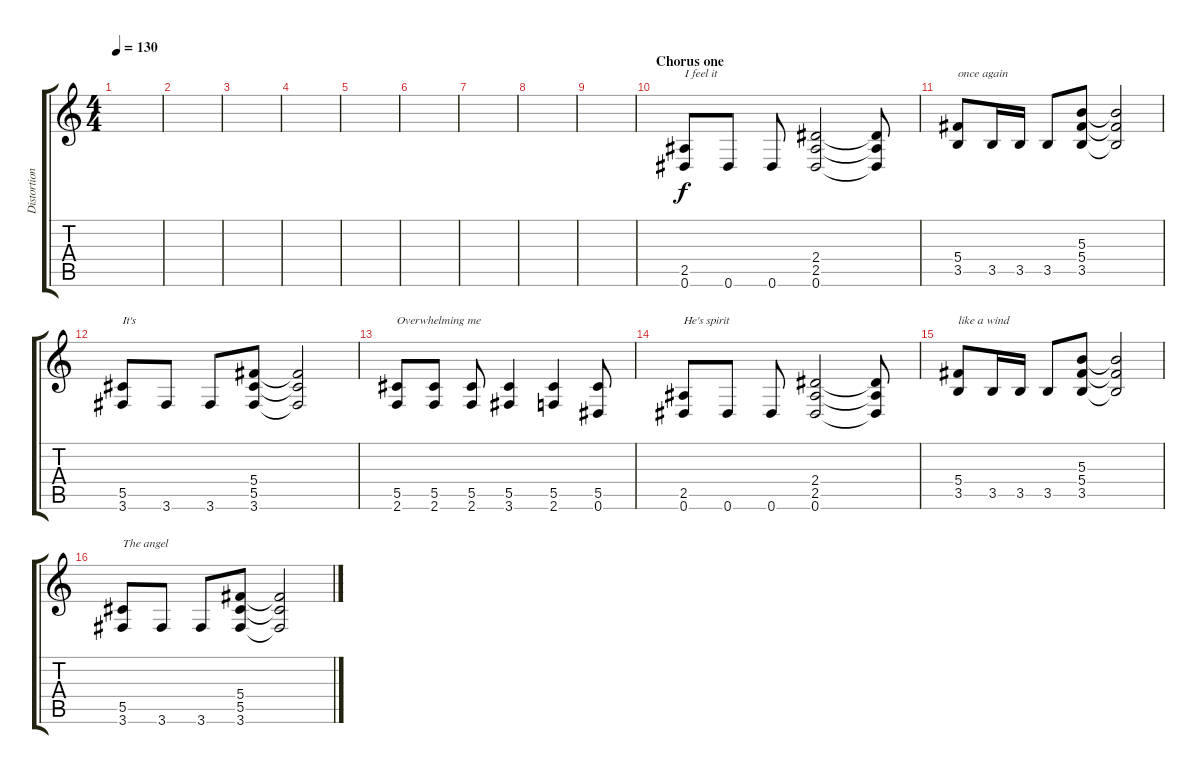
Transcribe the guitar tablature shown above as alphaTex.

\track ("Distortion" "Distortion") {instrument distortionguitar}
\staff {score tabs}
\tuning (Eb4 Bb3 Gb3 Db3 Ab2 Eb2) {hide}
\ts (4 4)
\tempo 130
\clef g2
\ks c
|
|
|
|
|
|
|
|
|
\section ("" "Chorus one")
(2.5 0.6).8{txt "I feel it"} 0.6.8 0.6.8 (2.4 2.5 0.6).2 (2.4{t} 2.5{t} 0.6{t}).8 |
(5.4 3.5).8{txt "once again"} 3.5.16 3.5.16 3.5.8 (5.3 5.4 3.5).8 (5.3{t} 5.4{t} 3.5{t}).2 |
(5.5 3.6).8{txt "It's"} 3.6.8 3.6.8 (5.4 5.5 3.6).8 (5.4{t} 5.5{t} 3.6{t}).2 |
(5.5 2.6).8{txt "Overwhelming me"} (5.5 2.6).8 (5.5 2.6).8 (5.5 3.6).4 (5.5 2.6).4 (5.5 0.6).8 |
(2.5 0.6).8{txt "He's spirit"} 0.6.8 0.6.8 (2.4 2.5 0.6).2 (2.4{t} 2.5{t} 0.6{t}).8 |
(5.4 3.5).8{txt "like a wind"} 3.5.16 3.5.16 3.5.8 (5.3 5.4 3.5).8 (5.3{t} 5.4{t} 3.5{t}).2 |
(5.5 3.6).8{txt "The angel"} 3.6.8 3.6.8 (5.4 5.5 3.6).8 (5.4{t} 5.5{t} 3.6{t}).2
